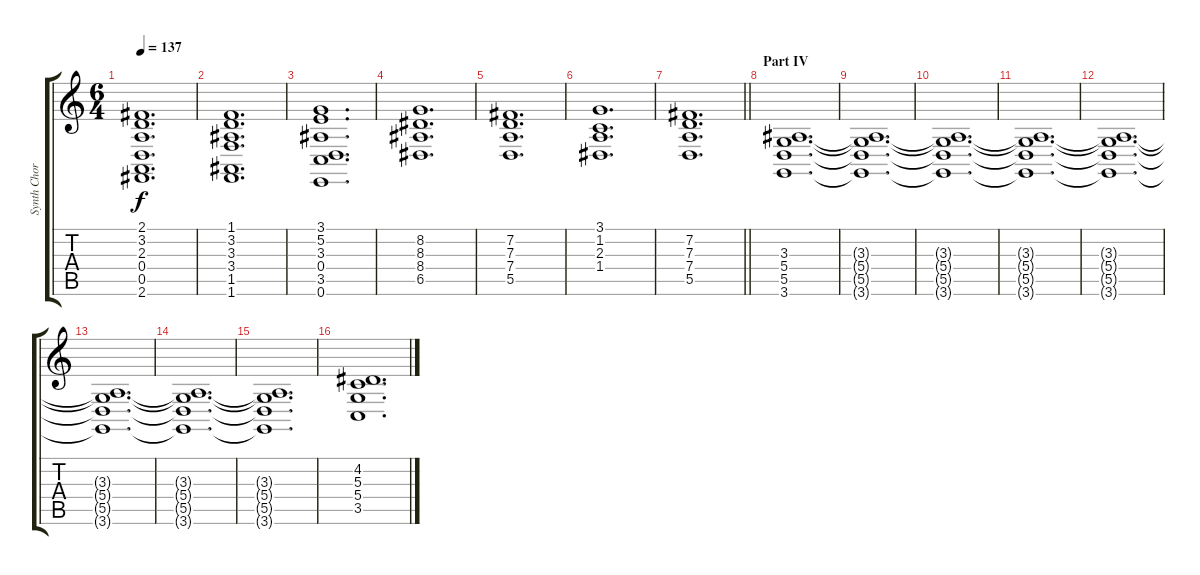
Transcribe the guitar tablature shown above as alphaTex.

\track ("Synth Chords" "Synth Chor") {instrument stringensemble1}
\staff {score tabs}
\tuning (E4 B3 G3 D3 A2 E2) {hide}
\ts (6 4)
\tempo 137
\clef g2
\ks c
(2.1 3.2 2.3 0.4 0.5 2.6).1{d dy f} |
(1.1 3.2 3.3 3.4 1.5 1.6).1{d} |
(3.1 5.2 3.3 0.4 3.5 0.6).1{d} |
(8.2 8.3 8.4 6.5).1{d} |
(7.2 7.3 7.4 5.5).1{d} |
(3.1 1.2 2.3 1.4).1{d} |
\barLineRight lightlight
(7.2 7.3 7.4 5.5).1{d} |
\section ("" "Part IV")
(3.3 5.4 5.5 3.6).1{d} |
(3.3{t} 5.4{t} 5.5{t} 3.6{t}).1{d} |
(3.3{t} 5.4{t} 5.5{t} 3.6{t}).1{d} |
(3.3{t} 5.4{t} 5.5{t} 3.6{t}).1{d} |
(3.3{t} 5.4{t} 5.5{t} 3.6{t}).1{d} |
(3.3{t} 5.4{t} 5.5{t} 3.6{t}).1{d} |
(3.3{t} 5.4{t} 5.5{t} 3.6{t}).1{d} |
(3.3{t} 5.4{t} 5.5{t} 3.6{t}).1{d} |
(4.2 5.3 5.4 3.5).1{d}
